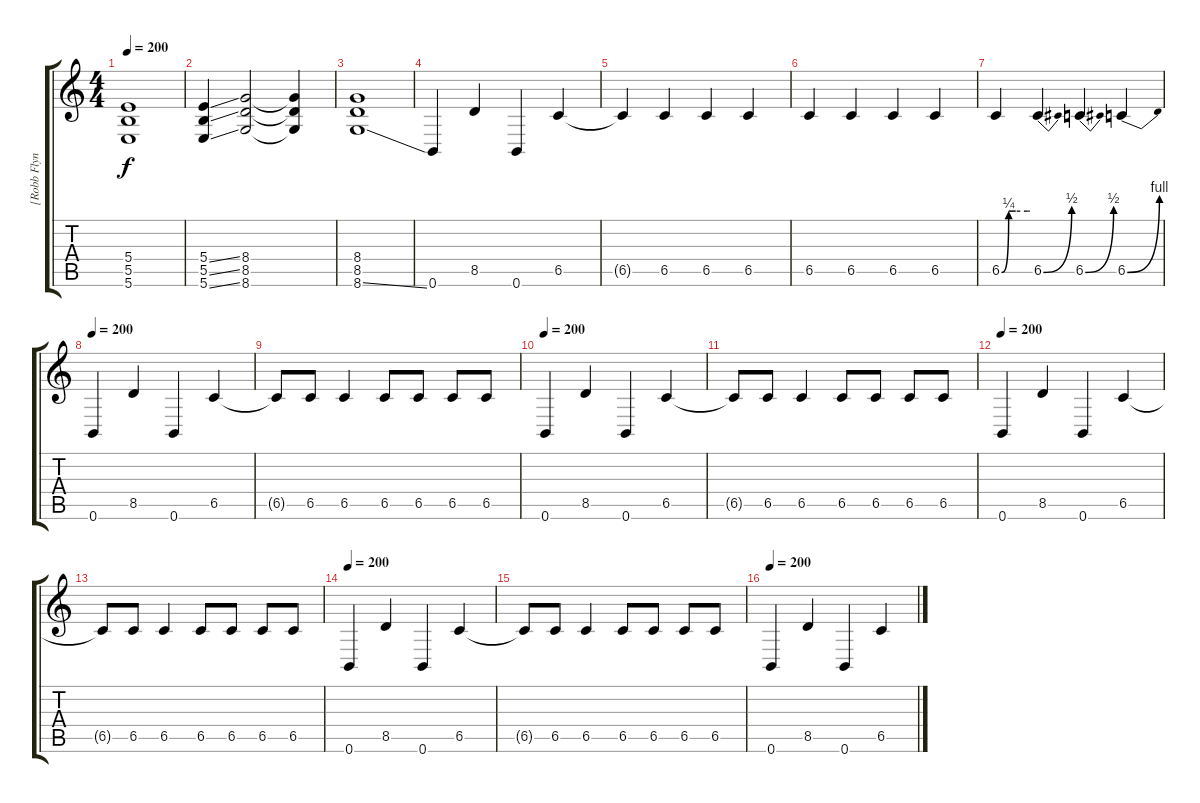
\track ("[Robb Flynn] Guitar" "[Robb Flyn") {instrument distortionguitar}
\staff {score tabs}
\tuning (Db4 Ab3 E3 B2 Gb2 B1) {hide}
\ts (4 4)
\tempo 200
\clef g2
\ks c
(5.4 5.5 5.6).1{dy f} |
(5.4{ss} 5.5{ss} 5.6{ss}).4 (8.4 8.5 8.6).2 (8.4{t} 8.5{t} 8.6{t}).4 |
(8.4 8.5 8.6{ss}).1 |
0.6.4 8.5.4 0.6.4 6.5.4 |
6.5{t}.4 6.5.4 6.5.4 6.5.4 |
6.5.4 6.5.4 6.5.4 6.5.4 |
6.5{be (custom 0 0 15 1 30 1 55 1 57 1 60 1)}.4 6.5{be (bend 0 0 60 2)}.4 6.5{be (bend 0 0 60 2)}.4 6.5{be (bend 0 0 60 4)}.4 |
\tempo 200
0.6.4 8.5.4 0.6.4 6.5.4 |
6.5{t}.8 6.5.8 6.5.4 6.5.8 6.5.8 6.5.8 6.5.8 |
\tempo 200
0.6.4 8.5.4 0.6.4 6.5.4 |
6.5{t}.8 6.5.8 6.5.4 6.5.8 6.5.8 6.5.8 6.5.8 |
\tempo 200
0.6.4 8.5.4 0.6.4 6.5.4 |
6.5{t}.8 6.5.8 6.5.4 6.5.8 6.5.8 6.5.8 6.5.8 |
\tempo 200
0.6.4 8.5.4 0.6.4 6.5.4 |
6.5{t}.8 6.5.8 6.5.4 6.5.8 6.5.8 6.5.8 6.5.8 |
\tempo 200
0.6.4 8.5.4 0.6.4 6.5.4
